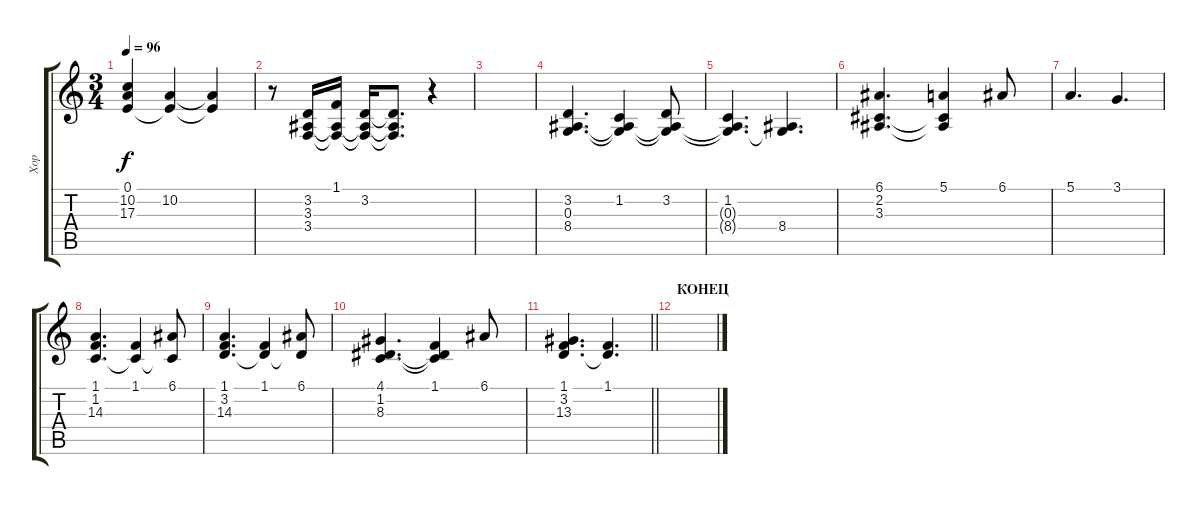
\track ("Хор" "Хор") {instrument choiraahs}
\staff {score tabs}
\tuning (E4 B3 G3 D3 A2 E2) {hide}
\ts (3 4)
\tempo 96
\clef g2
\ks c
(0.1 10.2 17.3).4{dy f} (0.1{t} 10.2).4 (0.1{t} 10.2{t}).4 |
r.8 (3.2 3.3 3.4).16 (1.1 3.3{t} 3.4{t}).16 (3.2 3.3{t} 3.4{t}).16 (3.2{t} 3.3{t} 3.4{t}).8{d} r.4 |
|
(3.2 0.3 8.4).4{d} (1.2 0.3{t} 8.4{t}).4 (3.2 0.3{t} 8.4{t}).8 |
(1.2 0.3{t} 8.4{t}).4{d} (0.3{t} 8.4).4{d} |
(6.1 2.2 3.3).4{d} (5.1 2.2{t} 3.3{t}).4 6.1.8 |
5.1.4{d} 3.1.4{d} |
(1.1 1.2 14.3).4{d} (1.1 1.2{t}).4 (6.1 1.2{t}).8 |
(1.1 3.2 14.3).4{d} (1.1 3.2{t}).4 (6.1 3.2{t}).8 |
(4.1 1.2 8.3).4{d} (1.1 1.2{t} 8.3{t}).4 6.1.8 |
\barLineRight lightlight
(1.1 3.2 13.3).4{d} (1.1 3.2{t}).4{d} |
\section ("" "КОНЕЦ")
